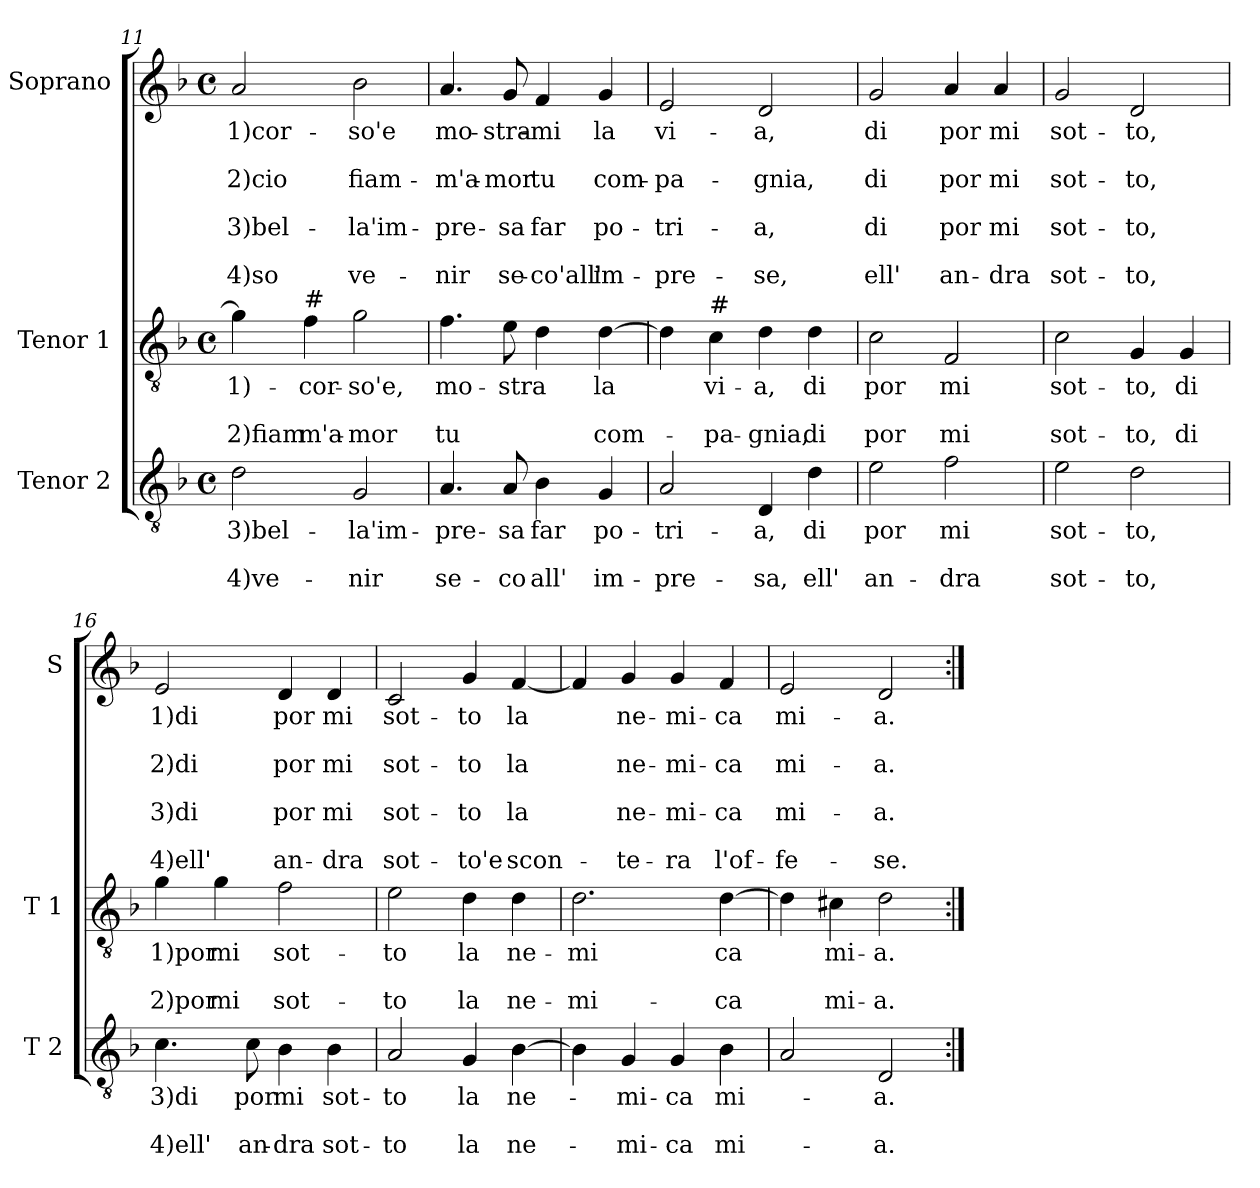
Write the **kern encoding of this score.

**kern	**text	**text	**text	**kern	**text	**text	**text	**kern	**text	**text	**text	**text	**text	**text	**text
*part3	*part3	*part3	*part3	*part2	*part2	*part2	*part2	*part1	*part1	*part1	*part1	*part1	*part1	*part1	*part1
*staff3	*staff3	*staff3	*staff3	*staff2	*staff2	*staff2	*staff2	*staff1	*staff1	*staff1	*staff1	*staff1	*staff1	*staff1	*staff1
*I"Tenor 2	*	*	*	*I"Tenor 1	*	*	*	*I"Soprano	*	*	*	*	*	*	*
*I'T 2	*	*	*	*I'T 1	*	*	*	*I'S	*	*	*	*	*	*	*
!!LO:PB:g=z
*clefGv2	*	*	*	*clefGv2	*	*	*	*clefG2	*	*	*	*	*	*	*
*k[b-]	*	*	*	*k[b-]	*	*	*	*k[b-]	*	*	*	*	*	*	*
*F:	*	*	*	*F:	*	*	*	*F:	*	*	*	*	*	*	*
*M4/4	*	*	*	*M4/4	*	*	*	*M4/4	*	*	*	*	*	*	*
*met(c)	*	*	*	*met(c)	*	*	*	*met(c)	*	*	*	*	*	*	*
=11	=11	=11	=11	=11	=11	=11	=11	=11	=11	=11	=11	=11	=11	=11	=11
!	!LO:LY:b	!	!LO:LY:b	!	!LO:LY:b	!	!LO:LY:b	!	!LO:LY:b	!	!LO:LY:b	!	!LO:LY:b	!	!LO:LY:b
2d\	3)bel-	.	4)ve-	4g\]	-1)-	.	2)fiam	2a/	-1)cor-	.	2)cio	.	3)bel-	.	-4)so
!	!	!	!	!LO:TX:a:t=#	!	!	!	!	!	!	!	!	!	!	!
!	!	!	!	!	!LO:LY:b	!	!LO:LY:b	!	!	!	!	!	!	!	!
.	.	.	.	4f\	-cor-	.	m'a-	.	.	.	.	.	.	.	.
!	!LO:LY:b	!	!LO:LY:b	!	!LO:LY:b	!	!LO:LY:b	!	!LO:LY:b	!	!LO:LY:b	!	!LO:LY:b	!	!LO:LY:b
2G/	-la'im-	.	-nir	2g\	-so'e,	.	-mor	2b-\	-so'e	.	fiam-	.	-la'im-	.	ve-
=12	=12	=12	=12	=12	=12	=12	=12	=12	=12	=12	=12	=12	=12	=12	=12
!	!LO:LY:b	!	!LO:LY:b	!	!LO:LY:b	!	!LO:LY:b	!	!LO:LY:b	!	!LO:LY:b	!	!LO:LY:b	!	!LO:LY:b
4.A/	-pre-	.	se-	4.f\	mo-	.	tu	4.a/	mo-	.	-m'a-	.	-pre-	.	-nir
!	!LO:LY:b	!	!LO:LY:b	!	!LO:LY:b	!	!	!	!LO:LY:b	!	!LO:LY:b	!	!LO:LY:b	!	!LO:LY:b
8A/	-sa	.	-co	8e\	-stra	.	.	8g/	-stra-	.	-mor	.	-sa	.	se-
!	!LO:LY:b	!	!LO:LY:b	!	!	!	!	!	!LO:LY:b	!	!LO:LY:b	!	!LO:LY:b	!	!LO:LY:b
4B-\	far	.	all'	4d\	.	.	.	4f/	-mi	.	tu	.	far	.	-co'all'
!	!LO:LY:b	!	!LO:LY:b	!	!LO:LY:b	!	!LO:LY:b	!	!LO:LY:b	!	!LO:LY:b	!	!LO:LY:b	!	!LO:LY:b
4G/	po-	.	im-	[4d\	la	.	com-	4g/	la	.	com-	.	po-	.	im-
=13	=13	=13	=13	=13	=13	=13	=13	=13	=13	=13	=13	=13	=13	=13	=13
!	!LO:LY:b	!	!LO:LY:b	!	!	!	!	!	!LO:LY:b	!	!LO:LY:b	!	!LO:LY:b	!	!LO:LY:b
2A/	-tri-	.	-pre-	4d\]	.	.	.	2e/	vi-	.	-pa-	.	-tri-	.	-pre-
!	!	!	!	!LO:TX:a:t=#	!	!	!	!	!	!	!	!	!	!	!
!	!	!	!	!	!LO:LY:b	!	!LO:LY:b	!	!	!	!	!	!	!	!
.	.	.	.	4c\	vi-	.	-pa-	.	.	.	.	.	.	.	.
!	!LO:LY:b	!	!LO:LY:b	!	!LO:LY:b	!	!LO:LY:b	!	!LO:LY:b	!	!LO:LY:b	!	!LO:LY:b	!	!LO:LY:b
4D/	-a,	.	-sa,	4d\	-a,	.	-gnia,	2d/	-a,	.	-gnia,	.	-a,	.	-se,
!	!LO:LY:b	!	!LO:LY:b	!	!LO:LY:b	!	!LO:LY:b	!	!	!	!	!	!	!	!
4d\	di	.	ell'	4d\	di	.	di	.	.	.	.	.	.	.	.
=14	=14	=14	=14	=14	=14	=14	=14	=14	=14	=14	=14	=14	=14	=14	=14
!	!LO:LY:b	!	!LO:LY:b	!	!LO:LY:b	!	!LO:LY:b	!	!LO:LY:b	!	!LO:LY:b	!	!LO:LY:b	!	!LO:LY:b
2e\	por	.	an-	2c\	por	.	por	2g/	di	.	di	.	di	.	ell'
!	!LO:LY:b	!	!LO:LY:b	!	!LO:LY:b	!	!LO:LY:b	!	!LO:LY:b	!	!LO:LY:b	!	!LO:LY:b	!	!LO:LY:b
2f\	mi	.	-dra	2F/	mi	.	mi	4a/	por	.	por	.	por	.	an-
!	!	!	!	!	!	!	!	!	!LO:LY:b	!	!LO:LY:b	!	!LO:LY:b	!	!LO:LY:b
.	.	.	.	.	.	.	.	4a/	mi	.	mi	.	mi	.	-dra
=15	=15	=15	=15	=15	=15	=15	=15	=15	=15	=15	=15	=15	=15	=15	=15
!	!LO:LY:b	!	!LO:LY:b	!	!LO:LY:b	!	!LO:LY:b	!	!LO:LY:b	!	!LO:LY:b	!	!LO:LY:b	!	!LO:LY:b
2e\	sot-	.	sot-	2c\	sot-	.	sot-	2g/	sot-	.	sot-	.	sot-	.	sot-
!	!LO:LY:b	!	!LO:LY:b	!	!LO:LY:b	!	!LO:LY:b	!	!LO:LY:b	!	!LO:LY:b	!	!LO:LY:b	!	!LO:LY:b
2d\	-to,	.	-to,	4G/	-to,	.	-to,	2d/	-to,	.	-to,	.	-to,	.	-to,
!	!	!	!	!	!LO:LY:b	!	!LO:LY:b	!	!	!	!	!	!	!	!
.	.	.	.	4G/	di	.	di	.	.	.	.	.	.	.	.
!!LO:LB:g=z
=16	=16	=16	=16	=16	=16	=16	=16	=16	=16	=16	=16	=16	=16	=16	=16
!	!LO:LY:b	!	!LO:LY:b	!	!LO:LY:b	!	!LO:LY:b	!	!LO:LY:b	!	!LO:LY:b	!	!LO:LY:b	!	!LO:LY:b
4.c\	3)di	.	4)ell'	4g\	1)por	.	2)por	2e/	1)di	.	2)di	.	3)di	.	4)ell'
!	!	!	!	!	!LO:LY:b	!	!LO:LY:b	!	!	!	!	!	!	!	!
.	.	.	.	4g\	mi	.	mi	.	.	.	.	.	.	.	.
!	!LO:LY:b	!	!LO:LY:b	!	!	!	!	!	!	!	!	!	!	!	!
8c\	por	.	an-	.	.	.	.	.	.	.	.	.	.	.	.
!	!LO:LY:b	!	!LO:LY:b	!	!LO:LY:b	!	!LO:LY:b	!	!LO:LY:b	!	!LO:LY:b	!	!LO:LY:b	!	!LO:LY:b
4B-\	mi	.	-dra	2f\	sot-	.	sot-	4d/	por	.	por	.	por	.	an-
!	!LO:LY:b	!	!LO:LY:b	!	!	!	!	!	!LO:LY:b	!	!LO:LY:b	!	!LO:LY:b	!	!LO:LY:b
4B-\	sot-	.	sot-	.	.	.	.	4d/	mi	.	mi	.	mi	.	-dra
=17	=17	=17	=17	=17	=17	=17	=17	=17	=17	=17	=17	=17	=17	=17	=17
!	!LO:LY:b	!	!LO:LY:b	!	!LO:LY:b	!	!LO:LY:b	!	!LO:LY:b	!	!LO:LY:b	!	!LO:LY:b	!	!LO:LY:b
2A/	-to	.	-to	2e\	-to	.	-to	2c/	sot-	.	sot-	.	sot-	.	sot-
!	!LO:LY:b	!	!LO:LY:b	!	!LO:LY:b	!	!LO:LY:b	!	!LO:LY:b	!	!LO:LY:b	!	!LO:LY:b	!	!LO:LY:b
4G/	la	.	la	4d\	la	.	la	4g/	-to	.	-to	.	-to	.	-to'e
!	!LO:LY:b	!	!LO:LY:b	!	!LO:LY:b	!	!LO:LY:b	!	!LO:LY:b	!	!LO:LY:b	!	!LO:LY:b	!	!LO:LY:b
[4B-\	ne-	.	ne-	4d\	ne-	.	ne-	[4f/	la	.	la	.	la	.	scon-
=18	=18	=18	=18	=18	=18	=18	=18	=18	=18	=18	=18	=18	=18	=18	=18
!	!	!	!	!	!LO:LY:b	!	!LO:LY:b	!	!	!	!	!	!	!	!
4B-\]	.	.	.	2.d\	-mi	.	-mi-	4f/]	.	.	.	.	.	.	.
!	!LO:LY:b	!	!LO:LY:b	!	!	!	!	!	!LO:LY:b	!	!LO:LY:b	!	!LO:LY:b	!	!LO:LY:b
4G/	-mi-	.	-mi-	.	.	.	.	4g/	ne-	.	ne-	.	ne-	.	-te-
!	!LO:LY:b	!	!LO:LY:b	!	!	!	!	!	!LO:LY:b	!	!LO:LY:b	!	!LO:LY:b	!	!LO:LY:b
4G/	-ca	.	-ca	.	.	.	.	4g/	-mi-	.	-mi-	.	-mi-	.	-ra
!	!LO:LY:b	!	!LO:LY:b	!	!LO:LY:b	!	!LO:LY:b	!	!LO:LY:b	!	!LO:LY:b	!	!LO:LY:b	!	!LO:LY:b
4B-\	mi-	.	mi-	[4d\	ca	.	-ca	4f/	-ca	.	-ca	.	-ca	.	l'of-
=19	=19	=19	=19	=19	=19	=19	=19	=19	=19	=19	=19	=19	=19	=19	=19
!	!	!	!	!	!	!	!	!	!LO:LY:b	!	!LO:LY:b	!	!LO:LY:b	!	!LO:LY:b
2A/	.	.	.	4d\]	.	.	.	2e/	mi-	.	mi-	.	mi-	.	-fe-
!	!	!	!	!	!LO:LY:b	!	!LO:LY:b	!	!	!	!	!	!	!	!
.	.	.	.	4c#X\	mi-	.	mi-	.	.	.	.	.	.	.	.
!	!LO:LY:b	!	!LO:LY:b	!	!LO:LY:b	!	!LO:LY:b	!	!LO:LY:b	!	!LO:LY:b	!	!LO:LY:b	!	!LO:LY:b
2D/	-a.	.	-a.	2d\	-a.	.	-a.	2d/	-a.	.	-a.	.	-a.	.	-se.
=:|!	=:|!	=:|!	=:|!	=:|!	=:|!	=:|!	=:|!	=:|!	=:|!	=:|!	=:|!	=:|!	=:|!	=:|!	=:|!
*-	*-	*-	*-	*-	*-	*-	*-	*-	*-	*-	*-	*-	*-	*-	*-
